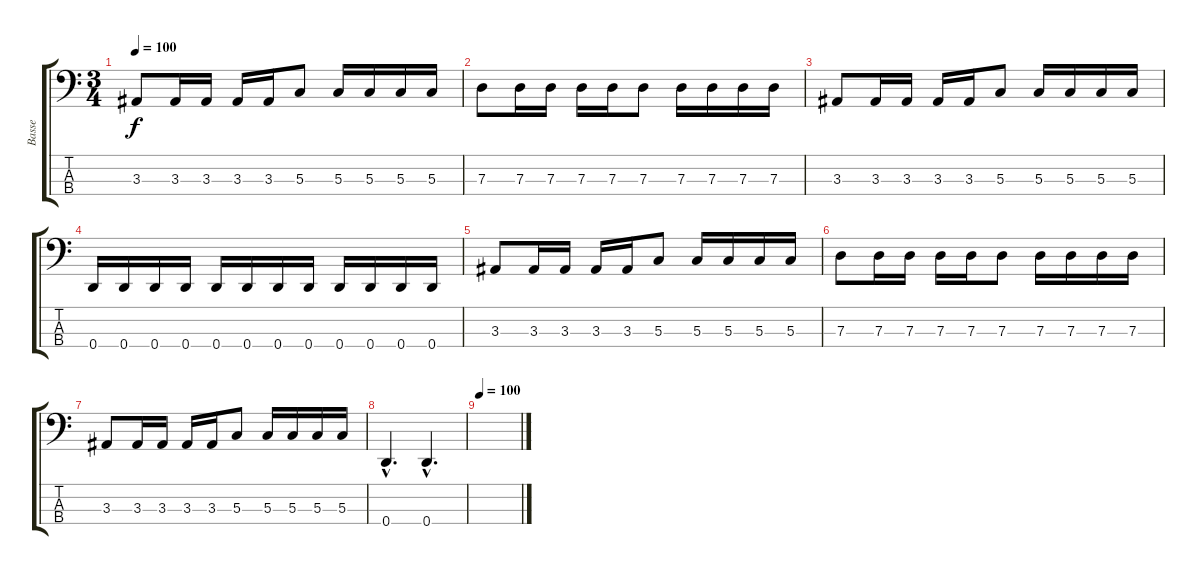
\track ("Basse" "Basse") {instrument electricbasspick}
\staff {score tabs}
\tuning (F2 C2 G1 D1) {hide}
\ts (3 4)
\tempo 100
\clef f4
\ks c
3.3.8{dy f} 3.3.16 3.3.16 3.3.16 3.3.16 5.3.8 5.3.16 5.3.16 5.3.16 5.3.16 |
7.3.8 7.3.16 7.3.16 7.3.16 7.3.16 7.3.8 7.3.16 7.3.16 7.3.16 7.3.16 |
3.3.8 3.3.16 3.3.16 3.3.16 3.3.16 5.3.8 5.3.16 5.3.16 5.3.16 5.3.16 |
0.4.16 0.4.16 0.4.16 0.4.16 0.4.16 0.4.16 0.4.16 0.4.16 0.4.16 0.4.16 0.4.16 0.4.16 |
3.3.8 3.3.16 3.3.16 3.3.16 3.3.16 5.3.8 5.3.16 5.3.16 5.3.16 5.3.16 |
7.3.8 7.3.16 7.3.16 7.3.16 7.3.16 7.3.8 7.3.16 7.3.16 7.3.16 7.3.16 |
3.3.8 3.3.16 3.3.16 3.3.16 3.3.16 5.3.8 5.3.16 5.3.16 5.3.16 5.3.16 |
0.4{hac}.4{d} 0.4{hac}.4{d} |
\tempo 100
